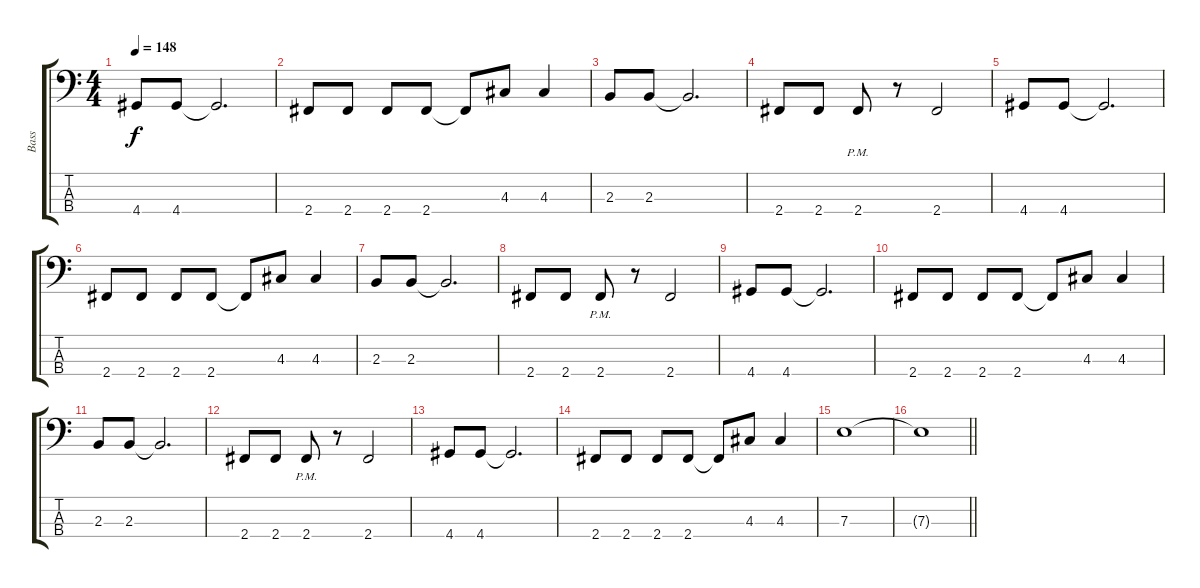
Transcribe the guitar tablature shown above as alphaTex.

\track ("Bass" "Bass") {instrument electricbassfinger}
\staff {score tabs}
\tuning (G2 D2 A1 E1) {hide}
\ts (4 4)
\tempo 148
\clef f4
\ks c
4.4.8{dy f} 4.4.8 4.4{t}.2{d} |
2.4.8 2.4.8 2.4.8 2.4.8 2.4{t}.8 4.3.8 4.3.4 |
2.3.8 2.3.8 2.3{t}.2{d} |
2.4.8 2.4.8 2.4{pm}.8 r.8 2.4.2 |
4.4.8 4.4.8 4.4{t}.2{d} |
2.4.8 2.4.8 2.4.8 2.4.8 2.4{t}.8 4.3.8 4.3.4 |
2.3.8 2.3.8 2.3{t}.2{d} |
2.4.8 2.4.8 2.4{pm}.8 r.8 2.4.2 |
4.4.8 4.4.8 4.4{t}.2{d} |
2.4.8 2.4.8 2.4.8 2.4.8 2.4{t}.8 4.3.8 4.3.4 |
2.3.8 2.3.8 2.3{t}.2{d} |
2.4.8 2.4.8 2.4{pm}.8 r.8 2.4.2 |
4.4.8 4.4.8 4.4{t}.2{d} |
2.4.8 2.4.8 2.4.8 2.4.8 2.4{t}.8 4.3.8 4.3.4 |
7.3.1 |
\barLineRight lightlight
7.3{t}.1
